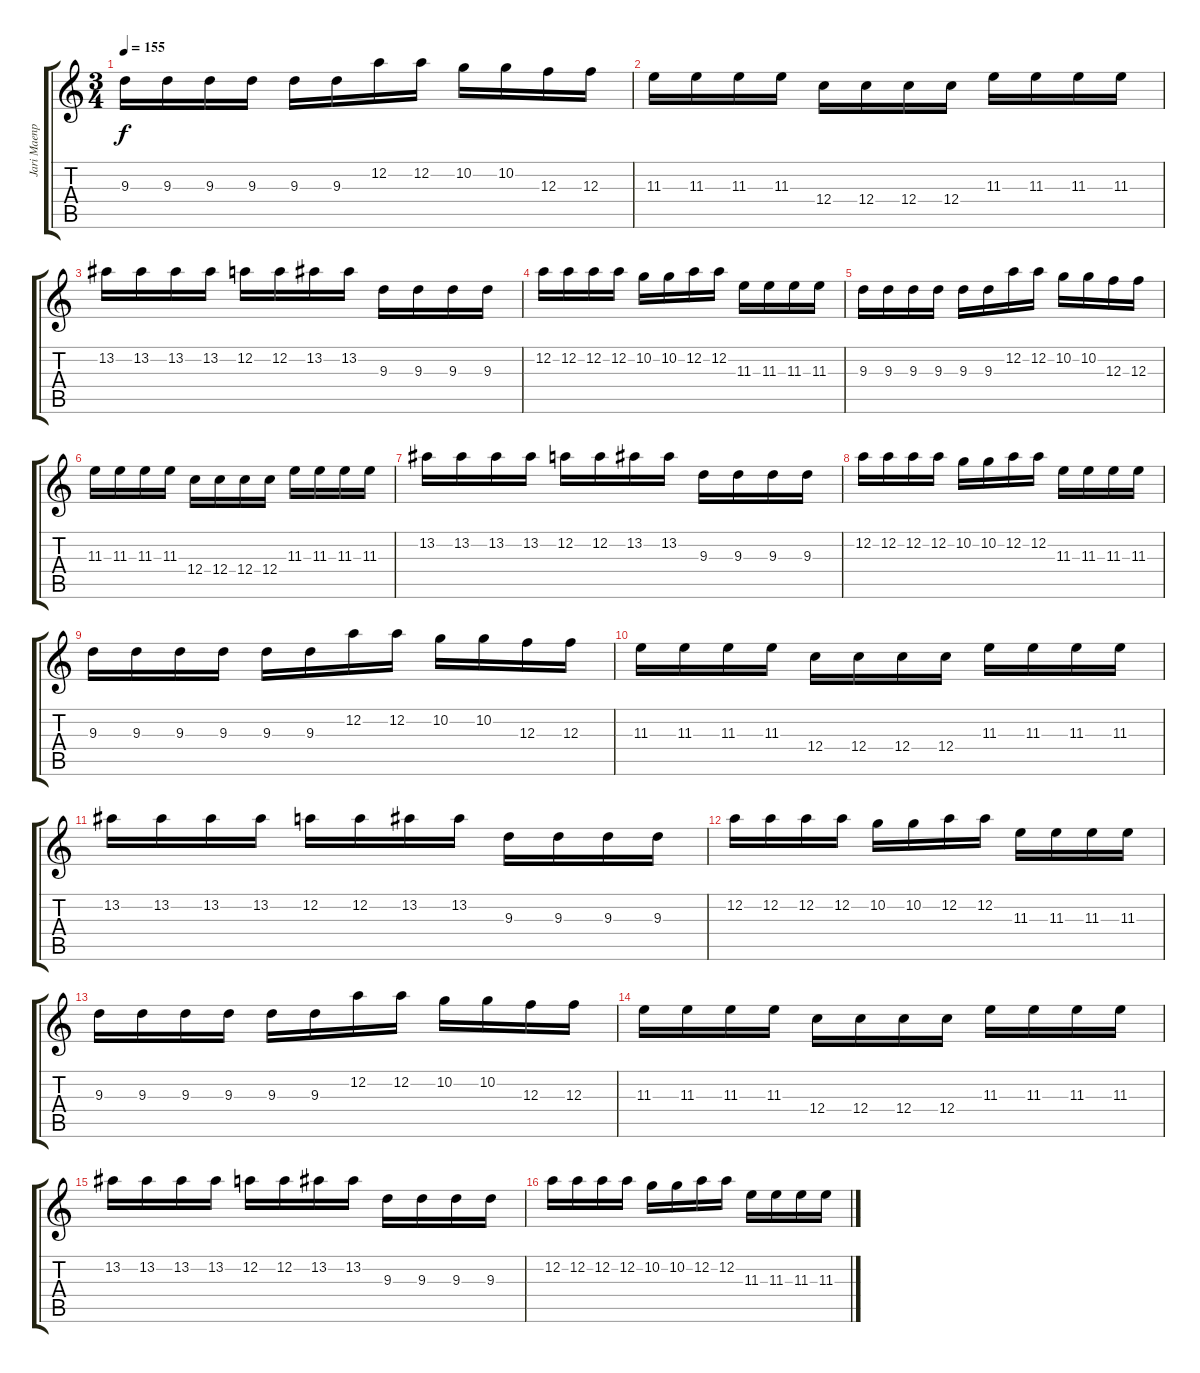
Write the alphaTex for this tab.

\track ("Jari Maenpaa" "Jari Maenp") {instrument distortionguitar}
\staff {score tabs}
\tuning (D4 A3 F3 C3 G2 D2) {hide}
\ts (3 4)
\tempo 155
\clef g2
\ks c
9.3.16{dy f} 9.3.16 9.3.16 9.3.16 9.3.16 9.3.16 12.2.16 12.2.16 10.2.16 10.2.16 12.3.16 12.3.16 |
11.3.16 11.3.16 11.3.16 11.3.16 12.4.16 12.4.16 12.4.16 12.4.16 11.3.16 11.3.16 11.3.16 11.3.16 |
13.2.16 13.2.16 13.2.16 13.2.16 12.2.16 12.2.16 13.2.16 13.2.16 9.3.16 9.3.16 9.3.16 9.3.16 |
12.2.16 12.2.16 12.2.16 12.2.16 10.2.16 10.2.16 12.2.16 12.2.16 11.3.16 11.3.16 11.3.16 11.3.16 |
9.3.16 9.3.16 9.3.16 9.3.16 9.3.16 9.3.16 12.2.16 12.2.16 10.2.16 10.2.16 12.3.16 12.3.16 |
11.3.16 11.3.16 11.3.16 11.3.16 12.4.16 12.4.16 12.4.16 12.4.16 11.3.16 11.3.16 11.3.16 11.3.16 |
13.2.16 13.2.16 13.2.16 13.2.16 12.2.16 12.2.16 13.2.16 13.2.16 9.3.16 9.3.16 9.3.16 9.3.16 |
12.2.16 12.2.16 12.2.16 12.2.16 10.2.16 10.2.16 12.2.16 12.2.16 11.3.16 11.3.16 11.3.16 11.3.16 |
9.3.16 9.3.16 9.3.16 9.3.16 9.3.16 9.3.16 12.2.16 12.2.16 10.2.16 10.2.16 12.3.16 12.3.16 |
11.3.16 11.3.16 11.3.16 11.3.16 12.4.16 12.4.16 12.4.16 12.4.16 11.3.16 11.3.16 11.3.16 11.3.16 |
13.2.16 13.2.16 13.2.16 13.2.16 12.2.16 12.2.16 13.2.16 13.2.16 9.3.16 9.3.16 9.3.16 9.3.16 |
12.2.16 12.2.16 12.2.16 12.2.16 10.2.16 10.2.16 12.2.16 12.2.16 11.3.16 11.3.16 11.3.16 11.3.16 |
9.3.16 9.3.16 9.3.16 9.3.16 9.3.16 9.3.16 12.2.16 12.2.16 10.2.16 10.2.16 12.3.16 12.3.16 |
11.3.16 11.3.16 11.3.16 11.3.16 12.4.16 12.4.16 12.4.16 12.4.16 11.3.16 11.3.16 11.3.16 11.3.16 |
13.2.16 13.2.16 13.2.16 13.2.16 12.2.16 12.2.16 13.2.16 13.2.16 9.3.16 9.3.16 9.3.16 9.3.16 |
12.2.16 12.2.16 12.2.16 12.2.16 10.2.16 10.2.16 12.2.16 12.2.16 11.3.16 11.3.16 11.3.16 11.3.16
